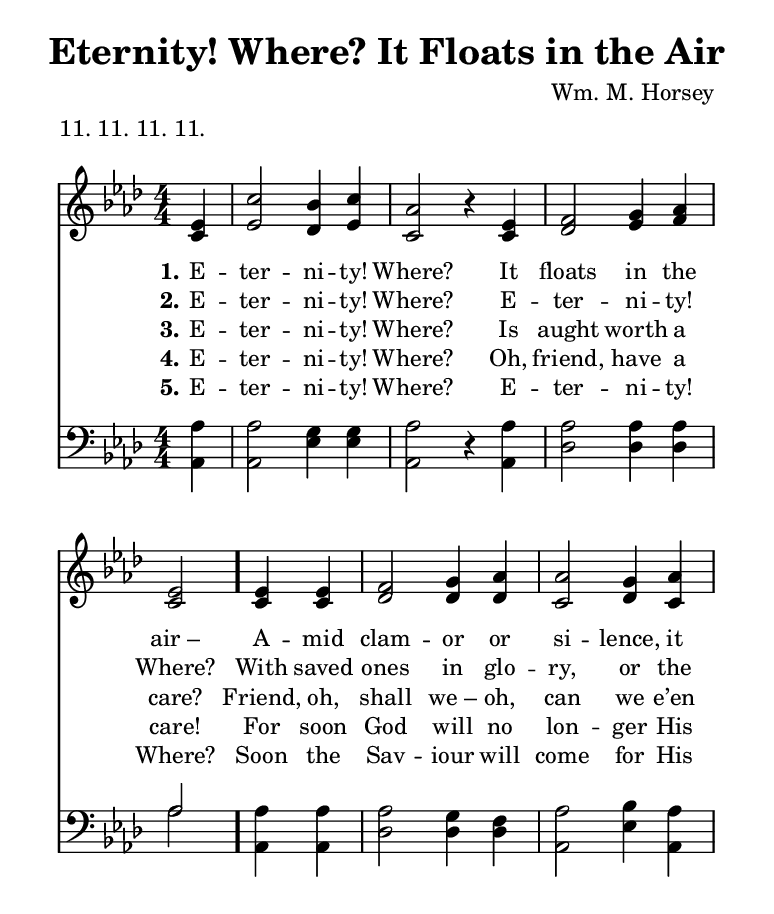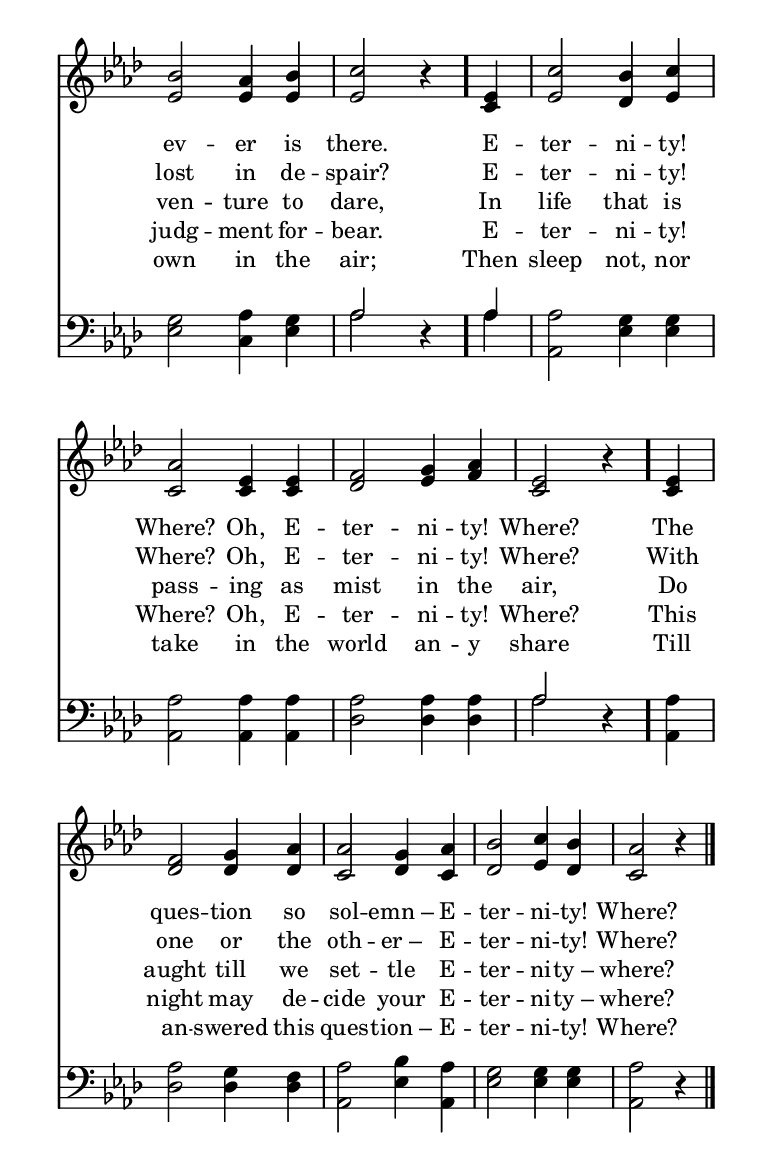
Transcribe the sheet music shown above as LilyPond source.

\include "common/global.ily"
\paper {
  \include "common/paper.ily"
  ragged-bottom = ##t
  system-count = #(cond (is-eogsized 3) (#t #f))
  page-count = #(cond (is-eogsized 2) (#t #f))
}

\header{
  %gospel
  hymnnumber = "51"
  title = "Eternity! Where? It Floats in the Air"
  tunename = "Eternity"
  meter = "11. 11. 11. 11."
  poet = ""
  composer = "Wm. M. Horsey"
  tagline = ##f
}

% for fermata in MIDI
ta = { \tempo 4=100 }
tb = { \tempo 4=50  }

patternAA = {    c4 | c2 c4 c4 | c2 c4 c4 | c2 c4 c4 | c2 c4 }
patternAB = { c4 c4 | c2 c4 c4 | c2 c4 c4 | c2 c4 c4 | c2 c4 }

global = {
  \include "common/overrides.ily"
  \override Staff.TimeSignature.style = #'numbered
  \time 4/4
  \override Score.MetronomeMark.transparent = ##t % hide all fermata changes too
  \ta
  \key aes \major
  \partial 4
  \autoBeamOff
}

notesSoprano = {
\global
\relative c' {

  \changePitch \patternAA { ees     | c' bes c | aes r ees   | f g aes     | ees   }
  \changePitch \patternAB { ees ees | f g aes  | aes g aes   | bes aes bes | c r   }
  \changePitch \patternAA { ees,    | c' bes c | aes ees ees | f g aes     | ees r }
  \changePitch \patternAA { ees     | f g aes  | aes g aes   | bes c bes   | aes r }

  \bar "|."

}
}

notesAlto = {
\global
\relative e' {

  \changePitch \patternAA { c   | ees des ees | c r c   | des ees f   | c     }
  \changePitch \patternAB { c c | des des des | c des c | ees ees ees | ees r }
  \changePitch \patternAA { c   | ees des ees | c c c   | des ees f   | c r   }
  \changePitch \patternAA { c   | des des des | c des c | des ees des | c     }

}
}

notesTenor = {
\global
\relative a {

  \changePitch \patternAA { aes     | aes g g | aes r aes   | aes aes aes | aes   }
  \changePitch \patternAB { aes aes | aes g f | aes bes aes | g aes g     | aes r }
  \changePitch \patternAA { aes     | aes g g | aes aes aes | aes aes aes | aes r }
  \changePitch \patternAA { aes     | aes g f | aes bes aes | g g g       | aes r }

}
}

notesBass = {
\global
\relative f, {

\changePitch \patternAA { aes      | aes ees' ees  | aes, r aes    | des des des  | aes'   }
\changePitch \patternAB { aes, aes | des des des   | aes ees' aes, | ees' c ees   | aes r  }
\changePitch \patternAA { aes      | aes, ees' ees | aes, aes aes  | des des des  | aes' r }
\changePitch \patternAA { aes,     | des des des   | aes ees' aes, | ees' ees ees | aes,   }

}
}

wordsA = \lyricmode {
\set stanza = "1."

E -- ter -- ni -- ty! Where? It floats in the air_– \bar "."
A -- mid clam -- or or si -- lence, it ev -- er is there. \bar "."
E -- ter -- ni -- ty! Where? Oh, E -- ter -- ni -- ty! Where? \bar "."
The ques -- tion so sol -- emn_– E -- ter -- ni -- ty! Where? \bar "."

}

wordsB = \lyricmode {
\set stanza = "2."

E -- ter -- ni -- ty! Where? E -- ter -- ni -- ty! Where?
With saved ones in glo -- ry, or the lost in de -- spair?
E -- ter -- ni -- ty! Where? Oh, E -- ter -- ni -- ty! Where?
With one or the oth -- er_– E -- ter -- ni -- ty! Where?

}

wordsC = \lyricmode {
\set stanza = "3."

E -- ter -- ni -- ty! Where? Is aught worth a care?
Friend, oh, shall we_– oh, can we e’en ven -- ture to dare,
In life that is pass -- ing as mist in the air,
Do aught till we set -- tle E -- ter -- ni -- ty_– where?

}

wordsD = \lyricmode {
\set stanza = "4."

E -- ter -- ni -- ty! Where? Oh, friend, have a care!
For soon God will no lon -- ger His judg -- ment for -- bear.
E -- ter -- ni -- ty! Where? Oh, E -- ter -- ni -- ty! Where?
This night may de -- cide your E -- ter -- ni -- ty_– where?

}

wordsE = \lyricmode {
\set stanza = "5."

E -- ter -- ni -- ty! Where? E -- ter -- ni -- ty! Where?
Soon the Sav -- iour will come for His own in the air;
Then sleep not, nor take in the world an -- y share
Till an -- swered this ques -- tion_– E -- ter -- ni -- ty! Where?

}

\score {
  \context ChoirStaff <<
    \context Staff = upper <<
      \set Staff.autoBeaming = ##f
      \set ChoirStaff.systemStartDelimiter = #'SystemStartBar
      \set ChoirStaff.printPartCombineTexts = ##f
      \partcombine #'(2 . 9) \notesSoprano \notesAlto
      \context NullVoice = sopranos { \voiceOne << \notesSoprano >> }
      \context Lyrics = one   \lyricsto sopranos \wordsA
      \context Lyrics = two   \lyricsto sopranos \wordsB
      \context Lyrics = three \lyricsto sopranos \wordsC
      \context Lyrics = four  \lyricsto sopranos \wordsD
      \context Lyrics = five  \lyricsto sopranos \wordsE
    >>
    \context Staff = men <<
      \set Staff.autoBeaming = ##f
      \clef bass
      \set ChoirStaff.printPartCombineTexts = ##f
      \partcombine #'(2 . 9) \notesTenor \notesBass
    >>
  >>
  \layout {
    \include "common/layout.ily"
  }
  \midi{
    \include "common/midi.ily"
  }
}

\version "2.19.49"  % necessary for upgrading to future LilyPond versions.

% vi:set et ts=2 sw=2 ai nocindent syntax=lilypond:
